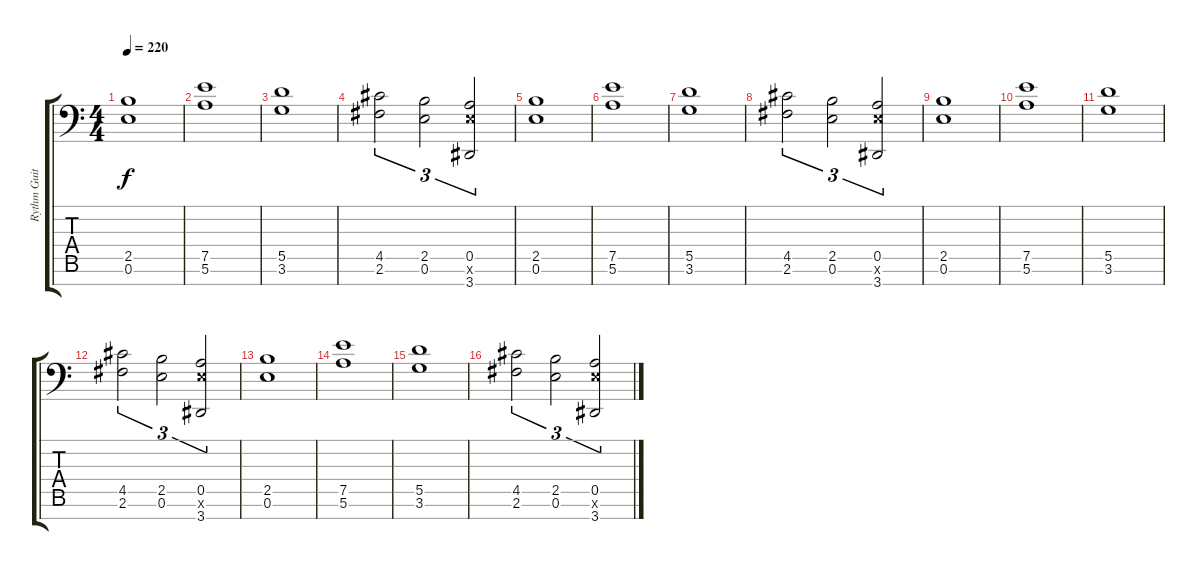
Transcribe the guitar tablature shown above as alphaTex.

\track ("Rythm Guitar (Ken Susi)" "Rythm Guit") {instrument overdrivenguitar}
\staff {score tabs}
\tuning (E4 B3 G3 D3 A2 E2 C-1) {hide}
\ts (4 4)
\tempo 220
\clef f4
\ks c
(2.5 0.6).1{dy f} |
(7.5 5.6).1 |
(5.5 3.6).1 |
(4.5 2.6).2{tu (3 2)} (2.5 0.6).2{tu (3 2)} (0.5 0.6{x} 3.7).2{tu (3 2)} |
(2.5 0.6).1 |
(7.5 5.6).1 |
(5.5 3.6).1 |
(4.5 2.6).2{tu (3 2)} (2.5 0.6).2{tu (3 2)} (0.5 0.6{x} 3.7).2{tu (3 2)} |
(2.5 0.6).1 |
(7.5 5.6).1 |
(5.5 3.6).1 |
(4.5 2.6).2{tu (3 2)} (2.5 0.6).2{tu (3 2)} (0.5 0.6{x} 3.7).2{tu (3 2)} |
(2.5 0.6).1 |
(7.5 5.6).1 |
(5.5 3.6).1 |
(4.5 2.6).2{tu (3 2)} (2.5 0.6).2{tu (3 2)} (0.5 0.6{x} 3.7).2{tu (3 2)}
